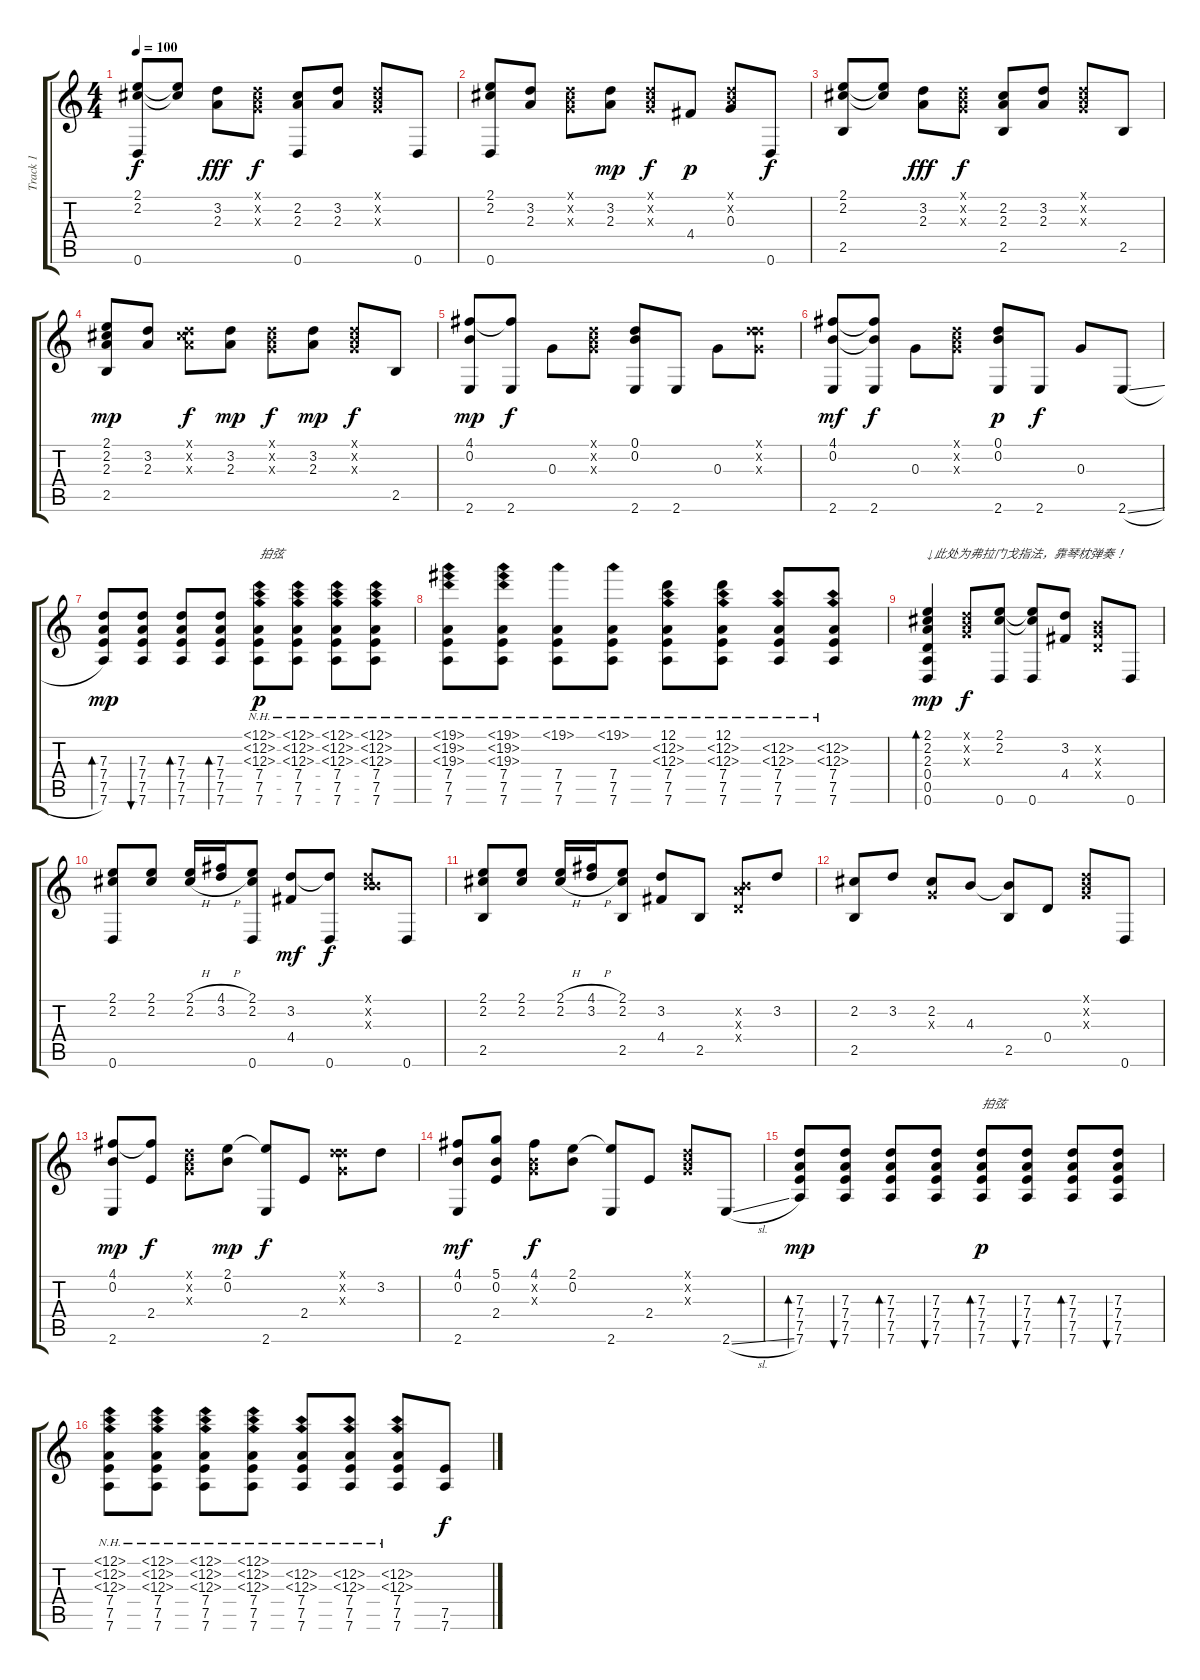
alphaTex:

\track ("Track 1" "Track 1") {instrument acousticguitarsteel}
\staff {score tabs}
\tuning (D4 B3 G3 D3 A2 D2) {hide}
\ts (4 4)
\tempo 100
\clef g2
\ks c
(2.1 2.2 0.6).8{dy f} (2.1{t} 2.2{t}).8 (3.2 2.3).8{dy fff} (0.1{x} 0.2{x} 0.3{x}).8{dy f} (2.2 2.3 0.6).8 (3.2 2.3).8 (0.1{x} 0.2{x} 0.3{x}).8 0.6.8 |
(2.1 2.2 0.6).8 (3.2 2.3).8 (0.1{x} 0.2{x} 0.3{x}).8 (3.2 2.3).8{dy mp} (0.1{x} 0.2{x} 0.3{x}).8{dy f} 4.4.8{dy p} (0.1{x} 0.2{x} 0.3).8 0.6.8{dy f} |
(2.1 2.2 2.5).8 (2.1{t} 2.2{t}).8 (3.2 2.3).8{dy fff} (0.1{x} 0.2{x} 0.3{x}).8{dy f} (2.2 2.3 2.5).8 (3.2 2.3).8 (0.1{x} 0.2{x} 0.3{x}).8 2.5.8 |
(2.1 2.2 2.3 2.5).8{dy mp} (3.2 2.3).8 (0.1{x} 2.2{x} 2.3{x}).8{dy f} (3.2 2.3).8{dy mp} (0.1{x} 0.2{x} 0.3{x}).8{dy f} (3.2 2.3).8{dy mp} (0.1{x} 0.2{x} 0.3{x}).8{dy f} 2.5.8 |
(4.1 0.2 2.6).8{dy mp} (4.1{t} 2.6).8{dy f} 0.3.8 (0.1{x} 0.2{x} 0.3{x}).8 (0.1 0.2 2.6).8 2.6.8 0.3.8 (0.1{x} 3.2{x} 0.3{x}).8 |
(4.1 0.2 2.6).8{dy mf} (4.1{t} 0.2{t} 2.6).8{dy f} 0.3.8 (0.1{x} 0.2{x} 0.3{x}).8 (0.1 0.2 2.6).8{dy p} 2.6.8{dy f} 0.3.8 2.6{sl}.8 |
(7.3 7.4 7.5 7.6).8{bd 30 dy mp} (7.3 7.4 7.5 7.6).8{bu 30} (7.3 7.4 7.5 7.6).8{bd 30} (7.3 7.4 7.5 7.6).8{bd 30} (12.1{nh} 12.2{nh} 12.3{nh} 7.4 7.5 7.6).8{txt "拍弦" dy p} (12.1{nh} 12.2{nh} 12.3{nh} 7.4 7.5 7.6).8 (12.1{nh} 12.2{nh} 12.3{nh} 7.4 7.5 7.6).8 (12.1{nh} 12.2{nh} 12.3{nh} 7.4 7.5 7.6).8 |
(19.1{nh} 19.2{nh} 19.3{nh} 7.4 7.5 7.6).8 (19.1{nh} 19.2{nh} 19.3{nh} 7.4 7.5 7.6).8 (19.1{nh} 7.4 7.5 7.6).8 (19.1{nh} 7.4 7.5 7.6).8 (12.1 12.2{nh} 12.3{nh} 7.4 7.5 7.6).8 (12.1 12.2{nh} 12.3{nh} 7.4 7.5 7.6).8 (12.2{nh} 12.3{nh} 7.4 7.5 7.6).8 (12.2{nh} 12.3{nh} 7.4 7.5 7.6).8 |
(2.1 2.2 2.3 0.4 0.5 0.6).4{bd 240 txt "↓此处为弗拉门戈指法，靠琴枕弹奏！" dy mp} (0.1{x} 0.2{x} 0.3{x}).8{dy f} (2.1 2.2 0.6).8 (2.1{t} 2.2{t} 0.6).8 (3.2 4.4).8 (0.2{x} 0.3{x} 0.4{x}).8 0.6.8 |
(2.1 2.2 0.6).8 (2.1 2.2).8 (2.1{h} 2.2{h}).16 (4.1{h} 3.2{h}).16 (2.1 2.2 0.6).8 (3.2 4.4).8{dy mf} (3.2{t} 0.6).8{dy f} (0.1{x} 0.2{x} 4.3{x}).8 0.6.8 |
(2.1 2.2 2.5).8 (2.1 2.2).8 (2.1{h} 2.2{h}).16 (4.1{h} 3.2{h}).16 (2.1 2.2 2.5).8 (3.2 4.4).8 2.5.8 (0.2{x} 2.3{x} 0.4{x}).8 3.2.8 |
(2.2 2.5).8 3.2.8 (2.2 0.3{x}).8 4.3.8 (4.3{t} 2.5).8 0.4.8 (0.1{x} 0.2{x} 0.3{x}).8 0.6.8 |
(4.1 0.2 2.6).8{dy mp} (4.1{t} 2.4).8{dy f} (0.1{x} 0.2{x} 0.3{x}).8 (2.1 0.2).8{dy mp} (2.1{t} 2.6).8{dy f} 2.4.8 (0.1{x} 3.2{x} 0.3{x}).8 3.2.8 |
(4.1 0.2 2.6).8{dy mf} (5.1 0.2 2.4).8 (4.1 0.2{x} 0.3{x}).8{dy f} (2.1 0.2).8 (2.1{t} 2.6).8 2.4.8 (0.1{x} 0.2{x} 0.3{x}).8 2.6{sl}.8 |
(7.3 7.4 7.5 7.6).8{bd 30 dy mp} (7.3 7.4 7.5 7.6).8{bu 30} (7.3 7.4 7.5 7.6).8{bd 30} (7.3 7.4 7.5 7.6).8{bu 60} (7.3 7.4 7.5 7.6).8{bd 60 txt "拍弦" dy p} (7.3 7.4 7.5 7.6).8{bu 60} (7.3 7.4 7.5 7.6).8{bd 60} (7.3 7.4 7.5 7.6).8{bu 60} |
(12.1{nh} 12.2{nh} 12.3{nh} 7.4 7.5 7.6).8 (12.1{nh} 12.2{nh} 12.3{nh} 7.4 7.5 7.6).8 (12.1{nh} 12.2{nh} 12.3{nh} 7.4 7.5 7.6).8 (12.1{nh} 12.2{nh} 12.3{nh} 7.4 7.5 7.6).8 (12.2{nh} 12.3{nh} 7.4 7.5 7.6).8 (12.2{nh} 12.3{nh} 7.4 7.5 7.6).8 (12.2{nh} 12.3{nh} 7.4 7.5 7.6).8 (7.5 7.6).8{dy f}
